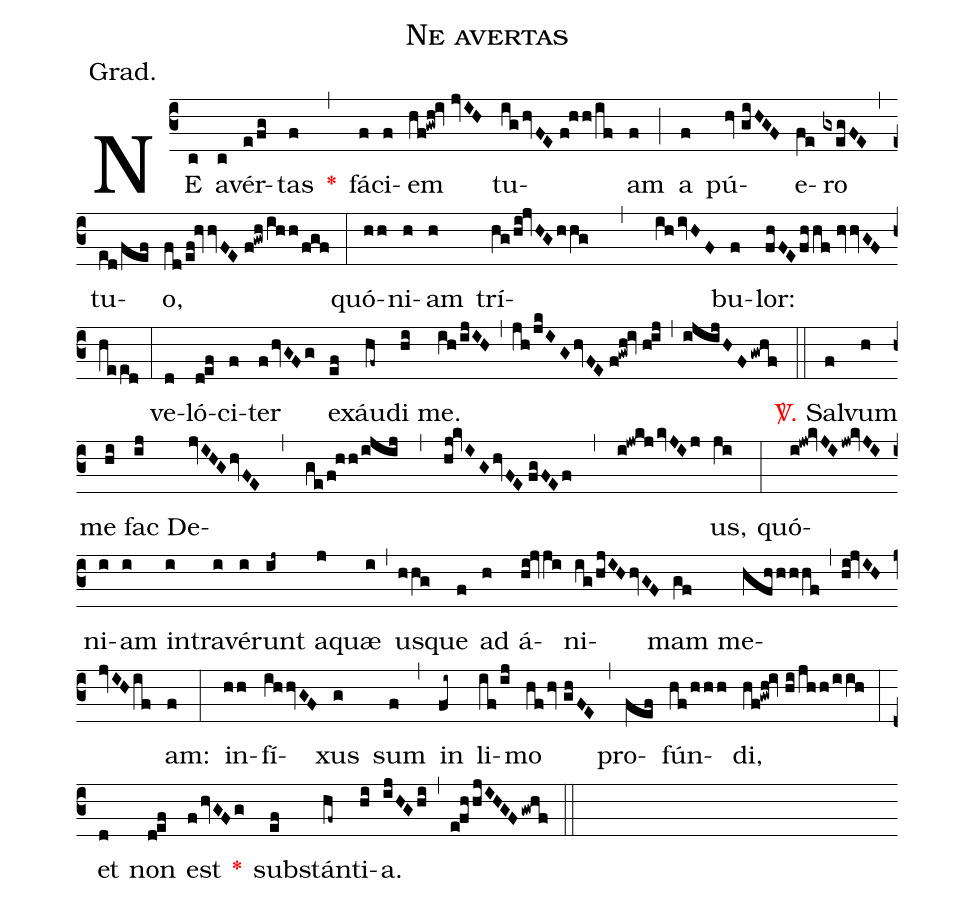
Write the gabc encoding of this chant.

name:Ne avertas;
annotation:Grad.;
mode:II.;
office-part:Gradual;
%%
(c3) NE(c) a(c)vér(e/fg)tas(f) <v>\red{*}</v>(,) fá(f)ci(f)em(hf!gwh!iv///jvIH) tu(ig/hvFE//f!hh/if)am(f) (;) a(f) pú(hv//giHGF)e(fe)ro(gxegFE) (,) tu(ed/fef)o,(fd/ef!hvvFE//f!gwh/ihh/fgf) (:) quó(hh)ni(h)am(h) trí(hg/hi!jvHG/hhg , ih/ivHF)bu(f)lor:(fhFE/fhhf//hvvGF/heed) (:) ve(d)ló(d!ef)ci(f)ter(fhvGFg) ex(ef)áu(hf~)di(hi) me.(ih/ijIH) (,) (jh/jkIGhvFE//f!gwh!iv//h!ij) (,) (ijijHFgwhf) (::) <v>\red{\Vbar.}</v> Sal(f)vum(h) me(hi) fac(ij) De(jvIHGhvFE , ge/f!hh/ijij , hj!kvIGhvFE//fgFEf , i!jwkjkvJIj)us,(ji) (:) quó(i!jw!kvJIjw!kvJI)ni(i)am(i) in(i)tra(i)vé(i)runt(ij~) a(j)quæ(i) (,) us(hhg)que(f) ad(h) á(hi!jvji)ni(ig/hjIHhvGF)mam(gf) me(hfhhhhf,hi!jvIHjvIHif)am:(f) (:) in(hh)fí(ihhvGF)xus(g) sum(f) (,) in(fi~) li(if/ij)mo(hf/hv//ghFE) (,) pro(fef)fún(hf/hhh)di,(hf!gwh!iv//hi/jhh/iih) (:) et(d) non(d!ef) est(fhvGFg) <v>\red{*}</v>() sub(ef)stán(hf~)ti(hi)a.(ijHGhi) (,) (e!fhhjIHGFgwhf) (::)
